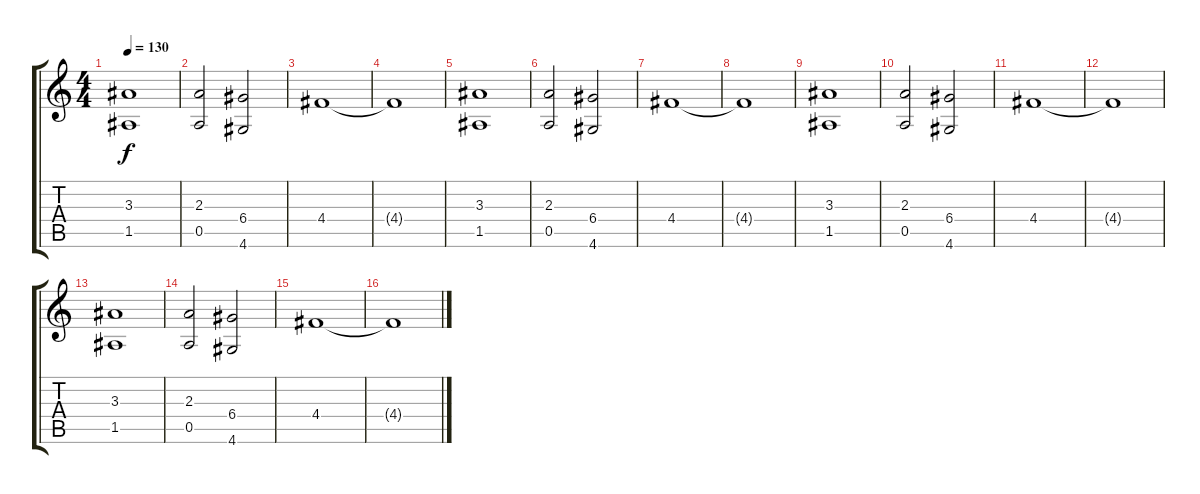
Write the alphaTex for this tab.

\track "" {instrument distortionguitar}
\staff {score tabs}
\tuning (E4 B3 G3 D3 A2 E2) {hide}
\ts (4 4)
\tempo 130
\clef g2
\ks c
(3.3 1.5).1{dy f} |
(2.3 0.5).2 (6.4 4.6).2 |
4.4.1 |
4.4{t}.1 |
(3.3 1.5).1 |
(2.3 0.5).2 (6.4 4.6).2 |
4.4.1 |
4.4{t}.1 |
(3.3 1.5).1 |
(2.3 0.5).2 (6.4 4.6).2 |
4.4.1 |
4.4{t}.1 |
(3.3 1.5).1 |
(2.3 0.5).2 (6.4 4.6).2 |
4.4.1 |
4.4{t}.1
